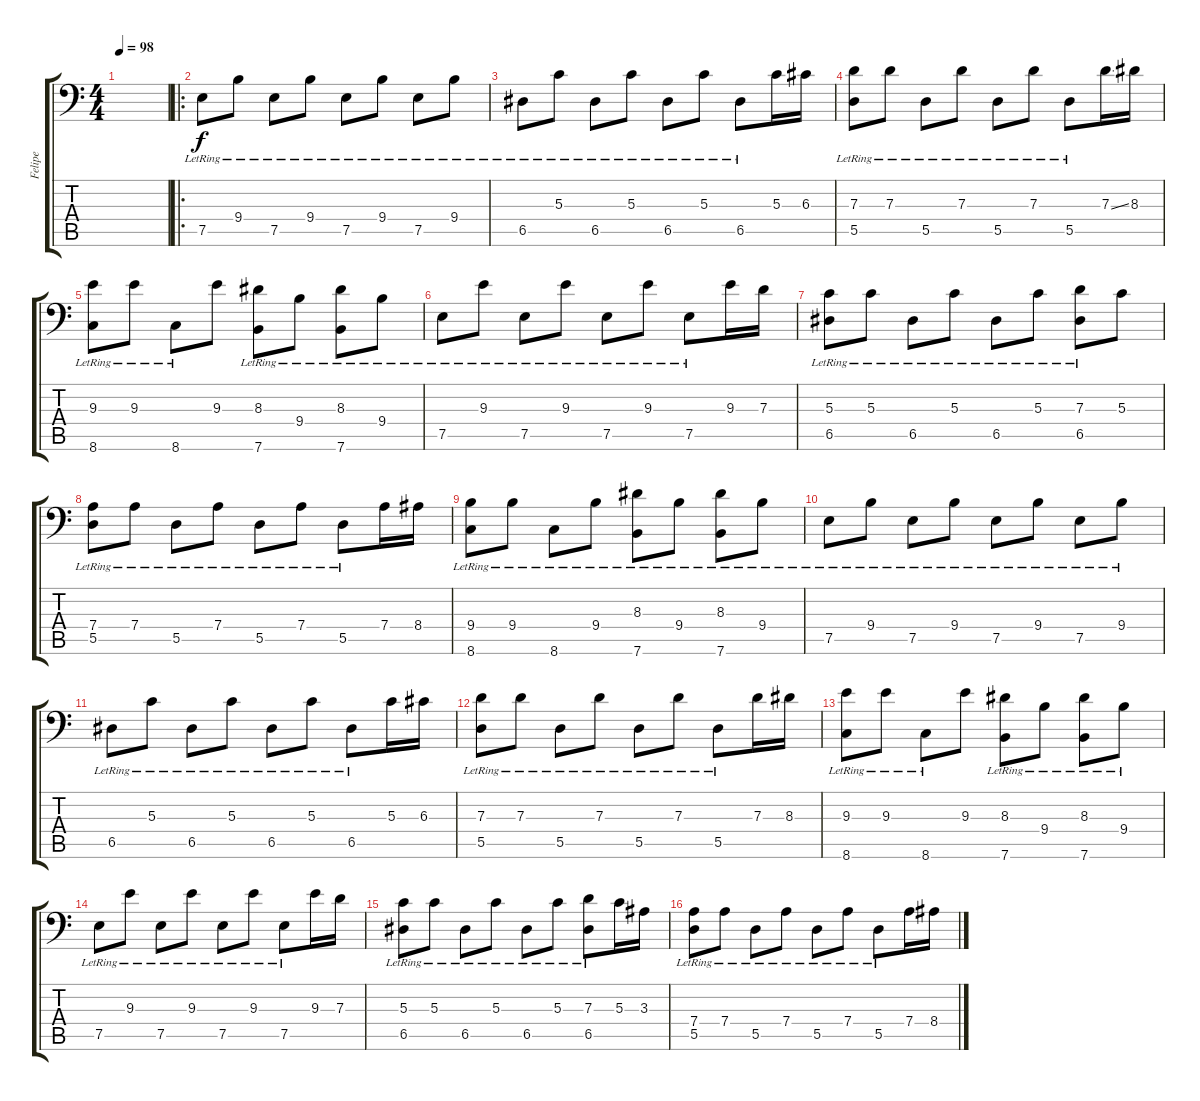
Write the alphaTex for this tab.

\track ("Felipe" "Felipe") {instrument acousticguitarnylon}
\staff {score tabs}
\tuning (E3 B2 G2 D2 A1 E1) {hide}
\ts (4 4)
\tempo 98
\clef f4
\ks c
|
\ro
7.5{lr}.8 9.4{lr}.8 7.5{lr}.8 9.4{lr}.8 7.5{lr}.8 9.4{lr}.8 7.5{lr}.8 9.4{lr}.8 |
6.5{lr}.8 5.3{lr}.8 6.5{lr}.8 5.3{lr}.8 6.5{lr}.8 5.3{lr}.8 6.5{lr}.8 5.3.16 6.3.16 |
(7.3{lr} 5.5{lr}).8 7.3{lr}.8 5.5{lr}.8 7.3{lr}.8 5.5{lr}.8 7.3{lr}.8 5.5{lr}.8 7.3{ss}.16 8.3.16 |
(9.3{lr} 8.6{lr}).8 9.3{lr}.8 8.6{lr}.8 9.3.8 (8.3{lr} 7.6{lr}).8 9.4{lr}.8 (8.3{lr} 7.6{lr}).8 9.4{lr}.8 |
7.5{lr}.8 9.3{lr}.8 7.5{lr}.8 9.3{lr}.8 7.5{lr}.8 9.3{lr}.8 7.5{lr}.8 9.3.16 7.3.16 |
(5.3{lr} 6.5{lr}).8 5.3{lr}.8 6.5{lr}.8 5.3{lr}.8 6.5{lr}.8 5.3{lr}.8 (7.3{lr} 6.5{lr}).8 5.3.8 |
(7.4{lr} 5.5{lr}).8 7.4{lr}.8 5.5{lr}.8 7.4{lr}.8 5.5{lr}.8 7.4{lr}.8 5.5{lr}.8 7.4.16 8.4.16 |
(9.4{lr} 8.6{lr}).8 9.4{lr}.8 8.6{lr}.8 9.4{lr}.8 (8.3{lr} 7.6{lr}).8 9.4{lr}.8 (8.3{lr} 7.6{lr}).8 9.4{lr}.8 |
7.5{lr}.8 9.4{lr}.8 7.5{lr}.8 9.4{lr}.8 7.5{lr}.8 9.4{lr}.8 7.5{lr}.8 9.4{lr}.8 |
6.5{lr}.8 5.3{lr}.8 6.5{lr}.8 5.3{lr}.8 6.5{lr}.8 5.3{lr}.8 6.5{lr}.8 5.3.16 6.3.16 |
(7.3{lr} 5.5{lr}).8 7.3{lr}.8 5.5{lr}.8 7.3{lr}.8 5.5{lr}.8 7.3{lr}.8 5.5{lr}.8 7.3.16 8.3.16 |
(9.3{lr} 8.6{lr}).8 9.3{lr}.8 8.6{lr}.8 9.3.8 (8.3{lr} 7.6{lr}).8 9.4{lr}.8 (8.3{lr} 7.6{lr}).8 9.4{lr}.8 |
7.5{lr}.8 9.3{lr}.8 7.5{lr}.8 9.3{lr}.8 7.5{lr}.8 9.3{lr}.8 7.5{lr}.8 9.3.16 7.3.16 |
(5.3{lr} 6.5{lr}).8 5.3{lr}.8 6.5{lr}.8 5.3{lr}.8 6.5{lr}.8 5.3{lr}.8 (7.3{lr} 6.5{lr}).8 5.3.16 3.3.16 |
(7.4{lr} 5.5{lr}).8 7.4{lr}.8 5.5{lr}.8 7.4{lr}.8 5.5{lr}.8 7.4{lr}.8 5.5{lr}.8 7.4.16 8.4.16
